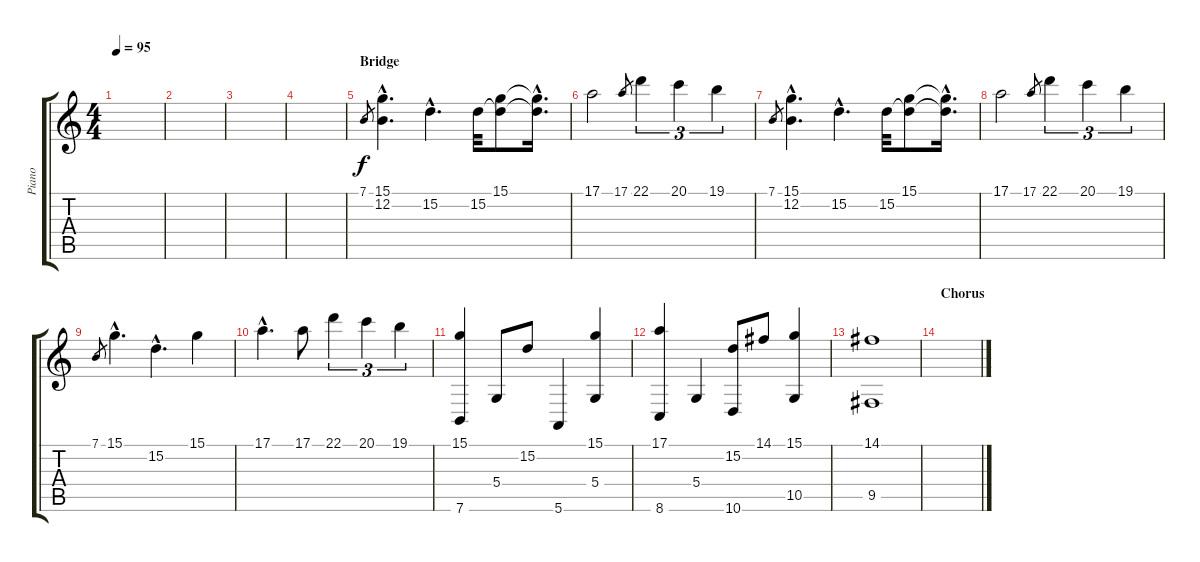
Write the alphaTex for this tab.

\track ("Piano" "Piano") {instrument acousticgrandpiano}
\staff {score tabs}
\tuning (E4 B3 G3 D3 A2 E2) {hide}
\ts (4 4)
\tempo 95
\clef g2
\ks c
|
|
|
|
\section ("" "Bridge")
7.1.8{gr} (15.1{hac} 12.2{hac}).4{d} 15.2{hac}.4{d} 15.2.32 (15.1 15.2{t}).8 (15.1{hac t} 15.2{hac t}).16{d} |
17.1.2 17.1.8{gr} 22.1.4{tu (3 2)} 20.1.4{tu (3 2)} 19.1.4{tu (3 2)} |
7.1.8{gr} (15.1{hac} 12.2{hac}).4{d} 15.2{hac}.4{d} 15.2.32 (15.1 15.2{t}).8 (15.1{hac t} 15.2{hac t}).16{d} |
17.1.2 17.1.8{gr} 22.1.4{tu (3 2)} 20.1.4{tu (3 2)} 19.1.4{tu (3 2)} |
7.1.8{gr} 15.1{hac}.4{d} 15.2{hac}.4{d} 15.1.4 |
17.1{hac}.4{d} 17.1.8 22.1.4{tu (3 2)} 20.1.4{tu (3 2)} 19.1.4{tu (3 2)} |
(15.1 7.6).4 5.4.8 15.2.8 5.6.4 (15.1 5.4).4 |
(17.1 8.6).4 5.4.4 (15.2 10.6).8 14.1.8 (15.1 10.5).4 |
(14.1 9.5).1 |
\section ("" "Chorus")
